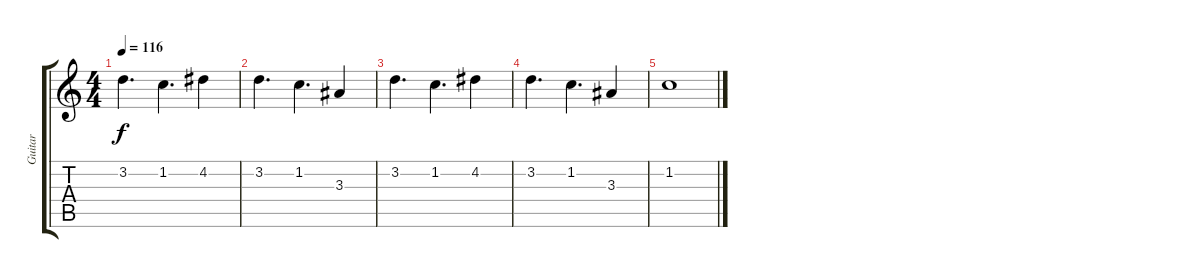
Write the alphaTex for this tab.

\track ("Guitar" "Guitar") {instrument overdrivenguitar}
\staff {score tabs}
\tuning (E4 B3 G3 D3 A2 E2) {hide}
\ts (4 4)
\tempo 116
\clef g2
\ks c
3.2.4{d dy f} 1.2.4{d} 4.2.4 |
3.2.4{d} 1.2.4{d} 3.3.4 |
3.2.4{d} 1.2.4{d} 4.2.4 |
3.2.4{d} 1.2.4{d} 3.3.4 |
1.2.1
